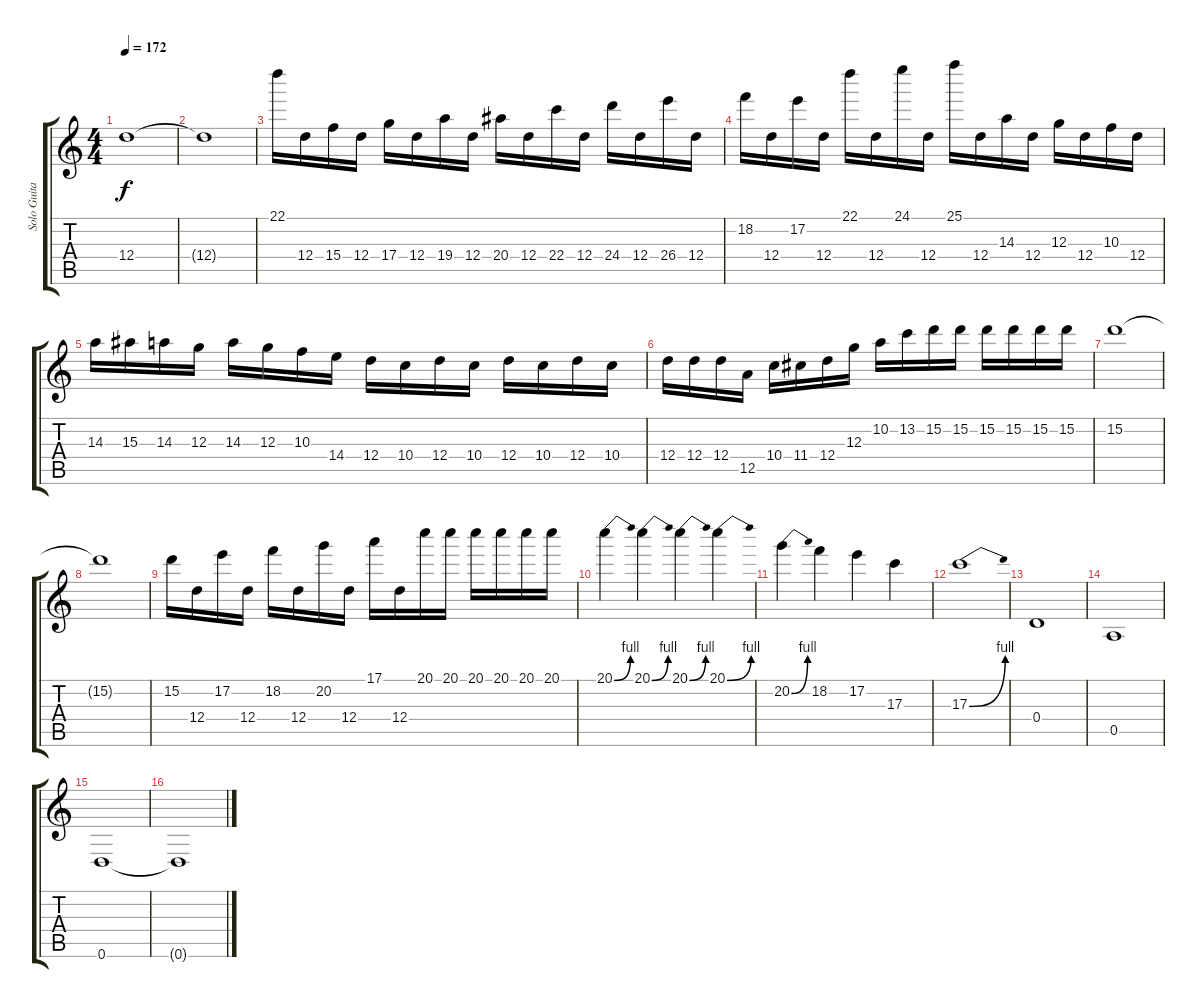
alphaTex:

\track ("Solo Guitare" "Solo Guita") {instrument distortionguitar}
\staff {score tabs}
\tuning (E4 B3 G3 D3 A2 D2) {hide}
\ts (4 4)
\section ("" "")
\tempo 172
\clef g2
\ks c
12.4.1{dy f} |
12.4{t}.1 |
22.1.16 12.4.16 15.4.16 12.4.16 17.4.16 12.4.16 19.4.16 12.4.16 20.4.16 12.4.16 22.4.16 12.4.16 24.4.16 12.4.16 26.4.16 12.4.16 |
18.2.16 12.4.16 17.2.16 12.4.16 22.1.16 12.4.16 24.1.16 12.4.16 25.1.16 12.4.16 14.3.16 12.4.16 12.3.16 12.4.16 10.3.16 12.4.16 |
14.3.16 15.3.16 14.3.16 12.3.16 14.3.16 12.3.16 10.3.16 14.4.16 12.4.16 10.4.16 12.4.16 10.4.16 12.4.16 10.4.16 12.4.16 10.4.16 |
12.4.16 12.4.16 12.4.16 12.5.16 10.4.16 11.4.16 12.4.16 12.3.16 10.2.16 13.2.16 15.2.16 15.2.16 15.2.16 15.2.16 15.2.16 15.2.16 |
15.2.1 |
15.2{t}.1 |
15.2.16 12.4.16 17.2.16 12.4.16 18.2.16 12.4.16 20.2.16 12.4.16 17.1.16 12.4.16 20.1.16 20.1.16 20.1.16 20.1.16 20.1.16 20.1.16 |
20.1{be (bend 0 0 60 4)}.4 20.1{be (bend 0 0 60 4)}.4 20.1{be (bend 0 0 60 4)}.4 20.1{be (bend 0 0 60 4)}.4 |
20.2{be (bend 0 0 60 4)}.4 18.2.4 17.2.4 17.3.4 |
17.3{be (bend 0 0 60 4)}.1 |
0.4.1 |
0.5.1 |
0.6.1 |
0.6{t}.1
